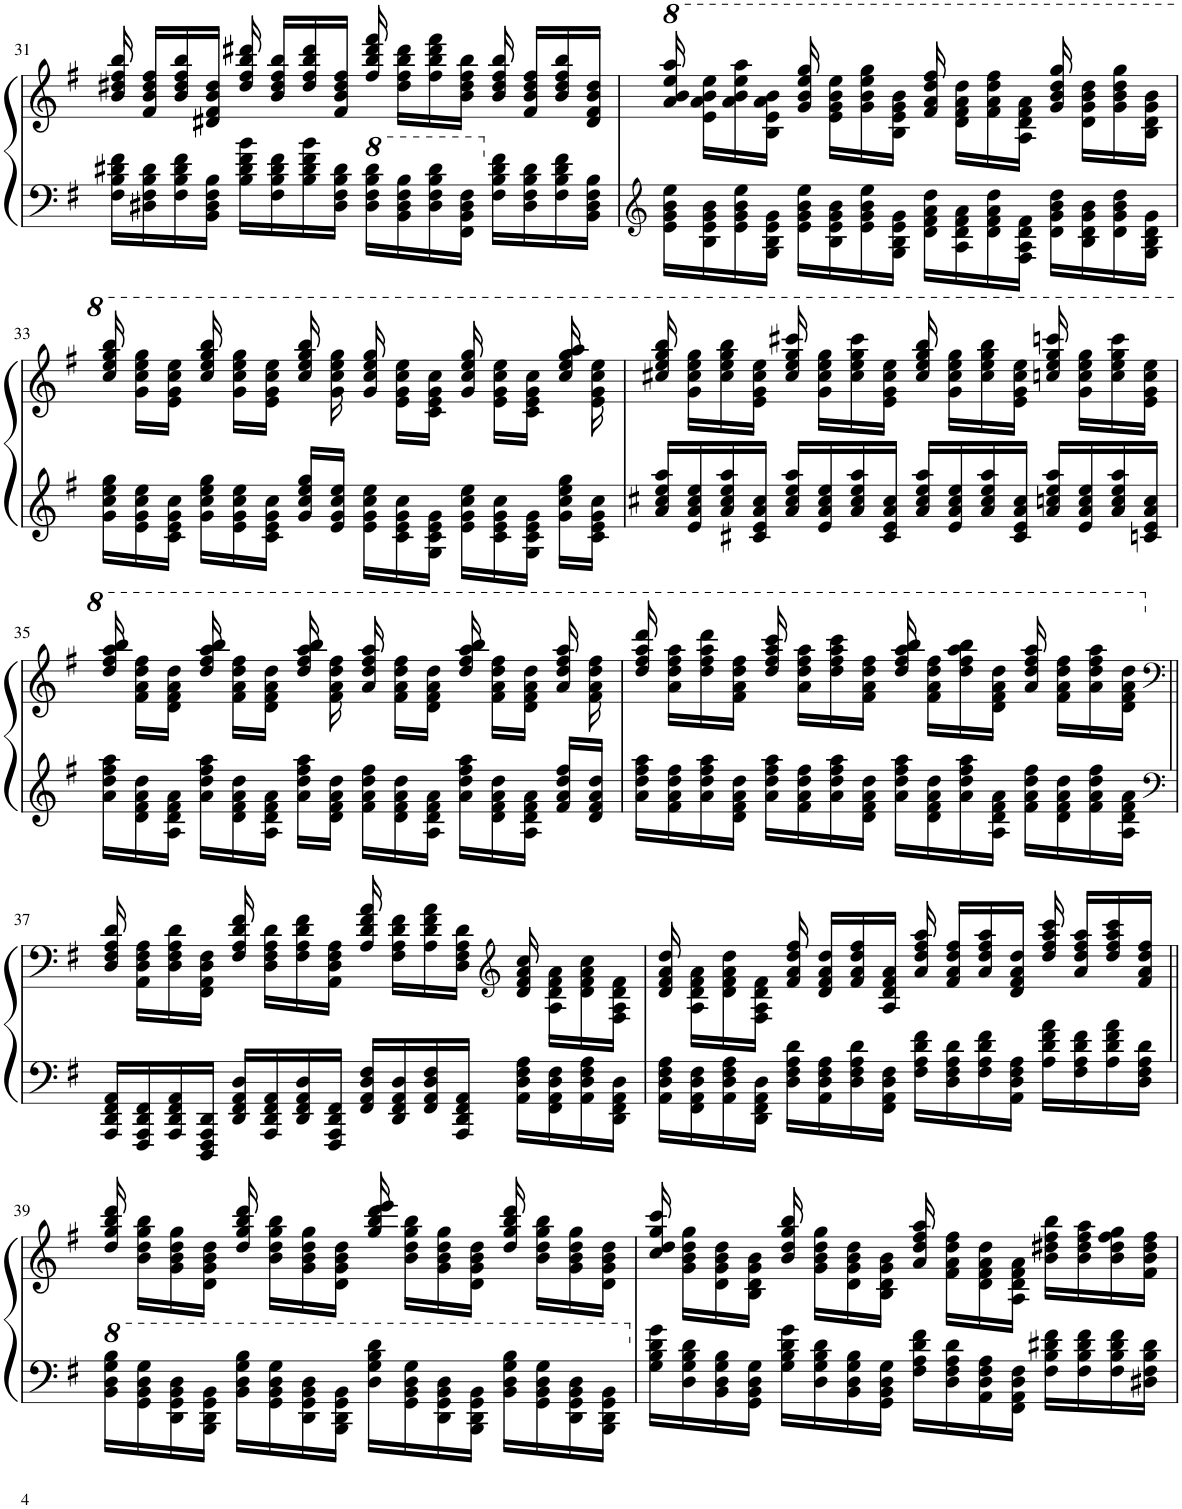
**kern	**kern
*part1	*part1
*staff2	*staff1
*I"Piano	*
*I'Pno.	*
!!LO:PB:g=z
*clefF4	*clefG2
*k[f#]	*k[f#]
*M4/4	*M4/4
=31	=31
16F#\ 16B\ 16d#X\ 16f#\LL	16b/ 16dd#X/ 16ff#/ 16bb/
16D#X\ 16F#\ 16B\ 16d#\	16f#/ 16b/ 16dd#/ 16ff#/LL
16F#\ 16B\ 16d#\ 16f#\	16b/ 16dd#/ 16ff#/ 16bb/
16BB\ 16D#\ 16F#\ 16B\JJ	16d#X/ 16f#/ 16b/ 16dd#/JJ
16B\ 16d#\ 16f#\ 16b\LL	16dd#/ 16ff#/ 16bb/ 16ddd#X/
16F#\ 16B\ 16d#\ 16f#\	16b/ 16dd#/ 16ff#/ 16bb/LL
16B\ 16d#\ 16f#\ 16b\	16dd#/ 16ff#/ 16bb/ 16ddd#/
16D#\ 16F#\ 16B\ 16d#\JJ	16f#/ 16b/ 16dd#/ 16ff#/JJ
*8va	*
16d#\ 16f#\ 16b\ 16dd#\LL	16ff#/ 16bb/ 16ddd#/ 16fff#/
16B\ 16d#\ 16f#\ 16b\	16dd#\ 16ff#\ 16bb\ 16ddd#\LL
16d#\ 16f#\ 16b\ 16dd#\	16ff#\ 16bb\ 16ddd#\ 16fff#\
16F#\ 16B\ 16d#\ 16f#\JJ	16b\ 16dd#\ 16ff#\ 16bb\JJ
*X8va	*
16F#\ 16B\ 16d#\ 16f#\LL	16b/ 16dd#/ 16ff#/ 16bb/
16D#\ 16F#\ 16B\ 16d#\	16f#/ 16b/ 16dd#/ 16ff#/LL
16F#\ 16B\ 16d#\ 16f#\	16b/ 16dd#/ 16ff#/ 16bb/
16BB\ 16D#\ 16F#\ 16B\JJ	16d#/ 16f#/ 16b/ 16dd#/JJ
=32	=32
*clefG2	*
*	*8va
16e\ 16g\ 16b\ 16ee\LL	16aa/ 16bb/ 16eee/ 16aaa/
16B\ 16e\ 16g\ 16b\	16ee\ 16aa\ 16bb\ 16eee\LL
16e\ 16g\ 16b\ 16ee\	16aa\ 16bb\ 16eee\ 16aaa\
16G\ 16B\ 16e\ 16g\JJ	16b\ 16ee\ 16aa\ 16bb\JJ
16e\ 16g\ 16b\ 16ee\LL	16gg/ 16bb/ 16eee/ 16ggg/
16B\ 16e\ 16g\ 16b\	16ee\ 16gg\ 16bb\ 16eee\LL
16e\ 16g\ 16b\ 16ee\	16gg\ 16bb\ 16eee\ 16ggg\
16G\ 16B\ 16e\ 16g\JJ	16b\ 16ee\ 16gg\ 16bb\JJ
16d\ 16f#\ 16a\ 16dd\LL	16ff#/ 16aa/ 16ddd/ 16fff#/
16A\ 16d\ 16f#\ 16a\	16dd\ 16ff#\ 16aa\ 16ddd\LL
16d\ 16f#\ 16a\ 16dd\	16ff#\ 16aa\ 16ddd\ 16fff#\
16F#\ 16A\ 16d\ 16f#\JJ	16a\ 16dd\ 16ff#\ 16aa\JJ
16d\ 16g\ 16b\ 16dd\LL	16gg/ 16bb/ 16ddd/ 16ggg/
16B\ 16d\ 16g\ 16b\	16dd\ 16gg\ 16bb\ 16ddd\LL
16d\ 16g\ 16b\ 16dd\	16gg\ 16bb\ 16ddd\ 16ggg\
16G\ 16B\ 16d\ 16g\JJ	16b\ 16dd\ 16gg\ 16bb\JJ
!!LO:LB:g=z
=33	=33
16g\ 16cc\ 16ee\ 16gg\LL	16ccc/ 16eee/ 16ggg/ 16bbb/
16e\ 16g\ 16cc\ 16ee\	16gg\ 16ccc\ 16eee\ 16ggg\LL
16c\ 16e\ 16g\ 16cc\JJ	16ee\ 16gg\ 16ccc\ 16eee\JJ
16g\ 16cc\ 16ee\ 16gg\LL	16ccc/ 16eee/ 16ggg/ 16bbb/
16e\ 16g\ 16cc\ 16ee\	16gg\ 16ccc\ 16eee\ 16ggg\LL
16c\ 16e\ 16g\ 16cc\JJ	16ee\ 16gg\ 16ccc\ 16eee\JJ
16g/ 16cc/ 16ee/ 16gg/LL	16ccc/ 16eee/ 16ggg/ 16bbb/
16e/ 16g/ 16cc/ 16ee/JJ	16gg\ 16ccc\ 16eee\ 16ggg\
16e\ 16g\ 16cc\ 16ee\LL	16gg/ 16ccc/ 16eee/ 16ggg/
16c\ 16e\ 16g\ 16cc\	16ee\ 16gg\ 16ccc\ 16eee\LL
16G\ 16c\ 16e\ 16g\JJ	16cc\ 16ee\ 16gg\ 16ccc\JJ
16e\ 16g\ 16cc\ 16ee\LL	16gg/ 16ccc/ 16eee/ 16ggg/
16c\ 16e\ 16g\ 16cc\	16ee\ 16gg\ 16ccc\ 16eee\LL
16G\ 16c\ 16e\ 16g\JJ	16cc\ 16ee\ 16gg\ 16ccc\JJ
16g\ 16cc\ 16ee\ 16gg\LL	16ccc/ 16eee/ 16ggg/ 16aaa/
16c\ 16e\ 16g\ 16cc\JJ	16ee\ 16gg\ 16ccc\ 16eee\
=34	=34
16a/ 16cc#X/ 16ee/ 16aa/LL	16ccc#X/ 16eee/ 16ggg/ 16bbb/
16e/ 16a/ 16cc#/ 16ee/	16gg\ 16ccc#\ 16eee\ 16ggg\LL
16a/ 16cc#/ 16ee/ 16aa/	16ccc#\ 16eee\ 16ggg\ 16bbb\
16c#X/ 16e/ 16a/ 16cc#/JJ	16ee\ 16gg\ 16ccc#\ 16eee\JJ
16a/ 16cc#/ 16ee/ 16aa/LL	16ccc#/ 16eee/ 16ggg/ 16cccc#X/
16e/ 16a/ 16cc#/ 16ee/	16gg\ 16ccc#\ 16eee\ 16ggg\LL
16a/ 16cc#/ 16ee/ 16aa/	16ccc#\ 16eee\ 16ggg\ 16cccc#\
16c#/ 16e/ 16a/ 16cc#/JJ	16ee\ 16gg\ 16ccc#\ 16eee\JJ
16a/ 16cc#/ 16ee/ 16aa/LL	16ccc#/ 16eee/ 16ggg/ 16bbb/
16e/ 16a/ 16cc#/ 16ee/	16gg\ 16ccc#\ 16eee\ 16ggg\LL
16a/ 16cc#/ 16ee/ 16aa/	16ccc#\ 16eee\ 16ggg\ 16bbb\
16c#/ 16e/ 16a/ 16cc#/JJ	16ee\ 16gg\ 16ccc#\ 16eee\JJ
16a/ 16ccn/ 16ee/ 16aa/LL	16cccn/ 16eee/ 16ggg/ 16ccccn/
16e/ 16a/ 16cc/ 16ee/	16gg\ 16ccc\ 16eee\ 16ggg\LL
16a/ 16cc/ 16ee/ 16aa/	16ccc\ 16eee\ 16ggg\ 16cccc\
16cn/ 16e/ 16a/ 16cc/JJ	16ee\ 16gg\ 16ccc\ 16eee\JJ
!!LO:LB:g=z
=35	=35
16a\ 16dd\ 16ff#\ 16aa\LL	16ddd/ 16fff#/ 16aaa/ 16bbb/
16d\ 16f#\ 16a\ 16dd\	16ff#\ 16aa\ 16ddd\ 16fff#\LL
16A\ 16d\ 16f#\ 16a\JJ	16dd\ 16ff#\ 16aa\ 16ddd\JJ
16a\ 16dd\ 16ff#\ 16aa\LL	16ddd/ 16fff#/ 16aaa/ 16bbb/
16d\ 16f#\ 16a\ 16dd\	16ff#\ 16aa\ 16ddd\ 16fff#\LL
16A\ 16d\ 16f#\ 16a\JJ	16dd\ 16ff#\ 16aa\ 16ddd\JJ
16a\ 16dd\ 16ff#\ 16aa\LL	16ddd/ 16fff#/ 16aaa/ 16bbb/
16d\ 16f#\ 16a\ 16dd\JJ	16ff#\ 16aa\ 16ddd\ 16fff#\
16f#\ 16a\ 16dd\ 16ff#\LL	16aa/ 16ddd/ 16fff#/ 16aaa/
16d\ 16f#\ 16a\ 16dd\	16ff#\ 16aa\ 16ddd\ 16fff#\LL
16A\ 16d\ 16f#\ 16a\JJ	16dd\ 16ff#\ 16aa\ 16ddd\JJ
16a\ 16dd\ 16ff#\ 16aa\LL	16ddd/ 16fff#/ 16aaa/ 16bbb/
16d\ 16f#\ 16a\ 16dd\	16ff#\ 16aa\ 16ddd\ 16fff#\LL
16A\ 16d\ 16f#\ 16a\JJ	16dd\ 16ff#\ 16aa\ 16ddd\JJ
16f#/ 16a/ 16dd/ 16ff#/LL	16aa/ 16ddd/ 16fff#/ 16aaa/
16d/ 16f#/ 16a/ 16dd/JJ	16ff#\ 16aa\ 16ddd\ 16fff#\
=36	=36
16a\ 16dd\ 16ff#\ 16aa\LL	16ddd/ 16fff#/ 16aaa/ 16dddd/
16f#\ 16a\ 16dd\ 16ff#\	16aa\ 16ddd\ 16fff#\ 16aaa\LL
16a\ 16dd\ 16ff#\ 16aa\	16ddd\ 16fff#\ 16aaa\ 16dddd\
16d\ 16f#\ 16a\ 16dd\JJ	16ff#\ 16aa\ 16ddd\ 16fff#\JJ
16a\ 16dd\ 16ff#\ 16aa\LL	16ddd/ 16fff#/ 16aaa/ 16cccc/
16f#\ 16a\ 16dd\ 16ff#\	16aa\ 16ddd\ 16fff#\ 16aaa\LL
16a\ 16dd\ 16ff#\ 16aa\	16ddd\ 16fff#\ 16aaa\ 16cccc\
16d\ 16f#\ 16a\ 16dd\JJ	16ff#\ 16aa\ 16ddd\ 16fff#\JJ
16a\ 16dd\ 16ff#\ 16aa\LL	16ddd/ 16fff#/ 16aaa/ 16bbb/
16d\ 16f#\ 16a\ 16dd\	16ff#\ 16aa\ 16ddd\ 16fff#\LL
16a\ 16dd\ 16ff#\ 16aa\	16ddd\ 16fff#\ 16aaa\ 16bbb\
16A\ 16d\ 16f#\ 16a\JJ	16dd\ 16ff#\ 16aa\ 16ddd\JJ
16f#\ 16a\ 16dd\ 16ff#\LL	16aa/ 16ddd/ 16fff#/ 16aaa/
16d\ 16f#\ 16a\ 16dd\	16ff#\ 16aa\ 16ddd\ 16fff#\LL
16f#\ 16a\ 16dd\ 16ff#\	16aa\ 16ddd\ 16fff#\ 16aaa\
16A\ 16d\ 16f#\ 16a\JJ	16dd\ 16ff#\ 16aa\ 16ddd\JJ
!!LO:LB:g=z
=37||	=37||
*clefF4	*clefF4
*	*X8va
16AAA/ 16DD/ 16FF#/ 16AA/LL	16D/ 16F#/ 16A/ 16d/
16FFF#/ 16AAA/ 16DD/ 16FF#/	16AA\ 16D\ 16F#\ 16A\LL
16AAA/ 16DD/ 16FF#/ 16AA/	16D\ 16F#\ 16A\ 16d\
16DDD/ 16FFF#/ 16AAA/ 16DD/JJ	16FF#\ 16AA\ 16D\ 16F#\JJ
16DD/ 16FF#/ 16AA/ 16D/LL	16F#/ 16A/ 16d/ 16f#/
16AAA/ 16DD/ 16FF#/ 16AA/	16D\ 16F#\ 16A\ 16d\LL
16DD/ 16FF#/ 16AA/ 16D/	16F#\ 16A\ 16d\ 16f#\
16FFF#/ 16AAA/ 16DD/ 16FF#/JJ	16AA\ 16D\ 16F#\ 16A\JJ
16FF#/ 16AA/ 16D/ 16F#/LL	16A/ 16d/ 16f#/ 16a/
16DD/ 16FF#/ 16AA/ 16D/	16F#\ 16A\ 16d\ 16f#\LL
16FF#/ 16AA/ 16D/ 16F#/	16A\ 16d\ 16f#\ 16a\
16AAA/ 16DD/ 16FF#/ 16AA/JJ	16D\ 16F#\ 16A\ 16d\JJ
*	*clefG2
16AA\ 16D\ 16F#\ 16A\LL	16d/ 16f#/ 16a/ 16cc/
16FF#\ 16AA\ 16D\ 16F#\	16A\ 16d\ 16f#\ 16a\LL
16AA\ 16D\ 16F#\ 16A\	16d\ 16f#\ 16a\ 16cc\
16DD\ 16FF#\ 16AA\ 16D\JJ	16F#\ 16A\ 16d\ 16f#\JJ
=38	=38
16AA\ 16D\ 16F#\ 16A\LL	16d/ 16f#/ 16a/ 16dd/
16FF#\ 16AA\ 16D\ 16F#\	16A\ 16d\ 16f#\ 16a\LL
16AA\ 16D\ 16F#\ 16A\	16d\ 16f#\ 16a\ 16dd\
16DD\ 16FF#\ 16AA\ 16D\JJ	16F#\ 16A\ 16d\ 16f#\JJ
16D\ 16F#\ 16A\ 16d\LL	16f#/ 16a/ 16dd/ 16ff#/
16AA\ 16D\ 16F#\ 16A\	16d/ 16f#/ 16a/ 16dd/LL
16D\ 16F#\ 16A\ 16d\	16f#/ 16a/ 16dd/ 16ff#/
16FF#\ 16AA\ 16D\ 16F#\JJ	16A/ 16d/ 16f#/ 16a/JJ
16F#\ 16A\ 16d\ 16f#\LL	16a/ 16dd/ 16ff#/ 16aa/
16D\ 16F#\ 16A\ 16d\	16f#/ 16a/ 16dd/ 16ff#/LL
16F#\ 16A\ 16d\ 16f#\	16a/ 16dd/ 16ff#/ 16aa/
16AA\ 16D\ 16F#\ 16A\JJ	16d/ 16f#/ 16a/ 16dd/JJ
16A\ 16d\ 16f#\ 16a\LL	16dd/ 16ff#/ 16aa/ 16ccc/
16F#\ 16A\ 16d\ 16f#\	16a/ 16dd/ 16ff#/ 16aa/LL
16A\ 16d\ 16f#\ 16a\	16dd/ 16ff#/ 16aa/ 16ccc/
16D\ 16F#\ 16A\ 16d\JJ	16f#/ 16a/ 16dd/ 16ff#/JJ
!!LO:LB:g=z
=39||	=39||
*8va	*
16B\ 16d\ 16g\ 16b\LL	16dd/ 16gg/ 16bb/ 16ddd/
16G\ 16B\ 16d\ 16g\	16b\ 16dd\ 16gg\ 16bb\LL
16D\ 16G\ 16B\ 16d\	16g\ 16b\ 16dd\ 16gg\
16BB\ 16D\ 16G\ 16B\JJ	16d\ 16g\ 16b\ 16dd\JJ
16B\ 16d\ 16g\ 16b\LL	16dd/ 16gg/ 16bb/ 16ddd/
16G\ 16B\ 16d\ 16g\	16b\ 16dd\ 16gg\ 16bb\LL
16D\ 16G\ 16B\ 16d\	16g\ 16b\ 16dd\ 16gg\
16BB\ 16D\ 16G\ 16B\JJ	16d\ 16g\ 16b\ 16dd\JJ
16d\ 16g\ 16b\ 16dd\LL	16gg/ 16bb/ 16ddd/ 16eee/
16G\ 16B\ 16d\ 16g\	16b\ 16dd\ 16gg\ 16bb\LL
16D\ 16G\ 16B\ 16d\	16g\ 16b\ 16dd\ 16gg\
16BB\ 16D\ 16G\ 16B\JJ	16d\ 16g\ 16b\ 16dd\JJ
16B\ 16d\ 16g\ 16b\LL	16dd/ 16gg/ 16bb/ 16ddd/
16G\ 16B\ 16d\ 16g\	16b\ 16dd\ 16gg\ 16bb\LL
16D\ 16G\ 16B\ 16d\	16g\ 16b\ 16dd\ 16gg\
16BB\ 16D\ 16G\ 16B\JJ	16d\ 16g\ 16b\ 16dd\JJ
=40	=40
*X8va	*
16G\ 16B\ 16d\ 16g\LL	16cc/ 16dd/ 16gg/ 16ccc/
16D\ 16G\ 16B\ 16d\	16g\ 16b\ 16dd\ 16gg\LL
16BB\ 16D\ 16G\ 16B\	16d\ 16g\ 16b\ 16dd\
16GG\ 16BB\ 16D\ 16G\JJ	16B\ 16d\ 16g\ 16b\JJ
16G\ 16B\ 16d\ 16g\LL	16b/ 16dd/ 16gg/ 16bb/
16D\ 16G\ 16B\ 16d\	16g\ 16b\ 16dd\ 16gg\LL
16BB\ 16D\ 16G\ 16B\	16d\ 16g\ 16b\ 16dd\
16GG\ 16BB\ 16D\ 16G\JJ	16B\ 16d\ 16g\ 16b\JJ
16F#\ 16A\ 16d\ 16f#\LL	16a/ 16dd/ 16ff#/ 16aa/
16D\ 16F#\ 16A\ 16d\	16f#\ 16a\ 16dd\ 16ff#\LL
16AA\ 16D\ 16F#\ 16A\	16d\ 16f#\ 16a\ 16dd\
16FF#\ 16AA\ 16D\ 16F#\JJ	16A\ 16d\ 16f#\ 16a\JJ
16F#\ 16B\ 16d#X\ 16f#\LL	16b\ 16dd#X\ 16ff#\ 16bb\LL
16F#\ 16B\ 16d#\ 16f#\	16b\ 16dd#\ 16ff#\ 16aa\
16F#\ 16B\ 16d#\ 16f#\	16b\ 16dd#\ 16ff#\ 16gg\
16D#X\ 16F#\ 16B\ 16d#\JJ	16f#\ 16b\ 16dd#\ 16ff#\JJ
=	=
*-	*-
